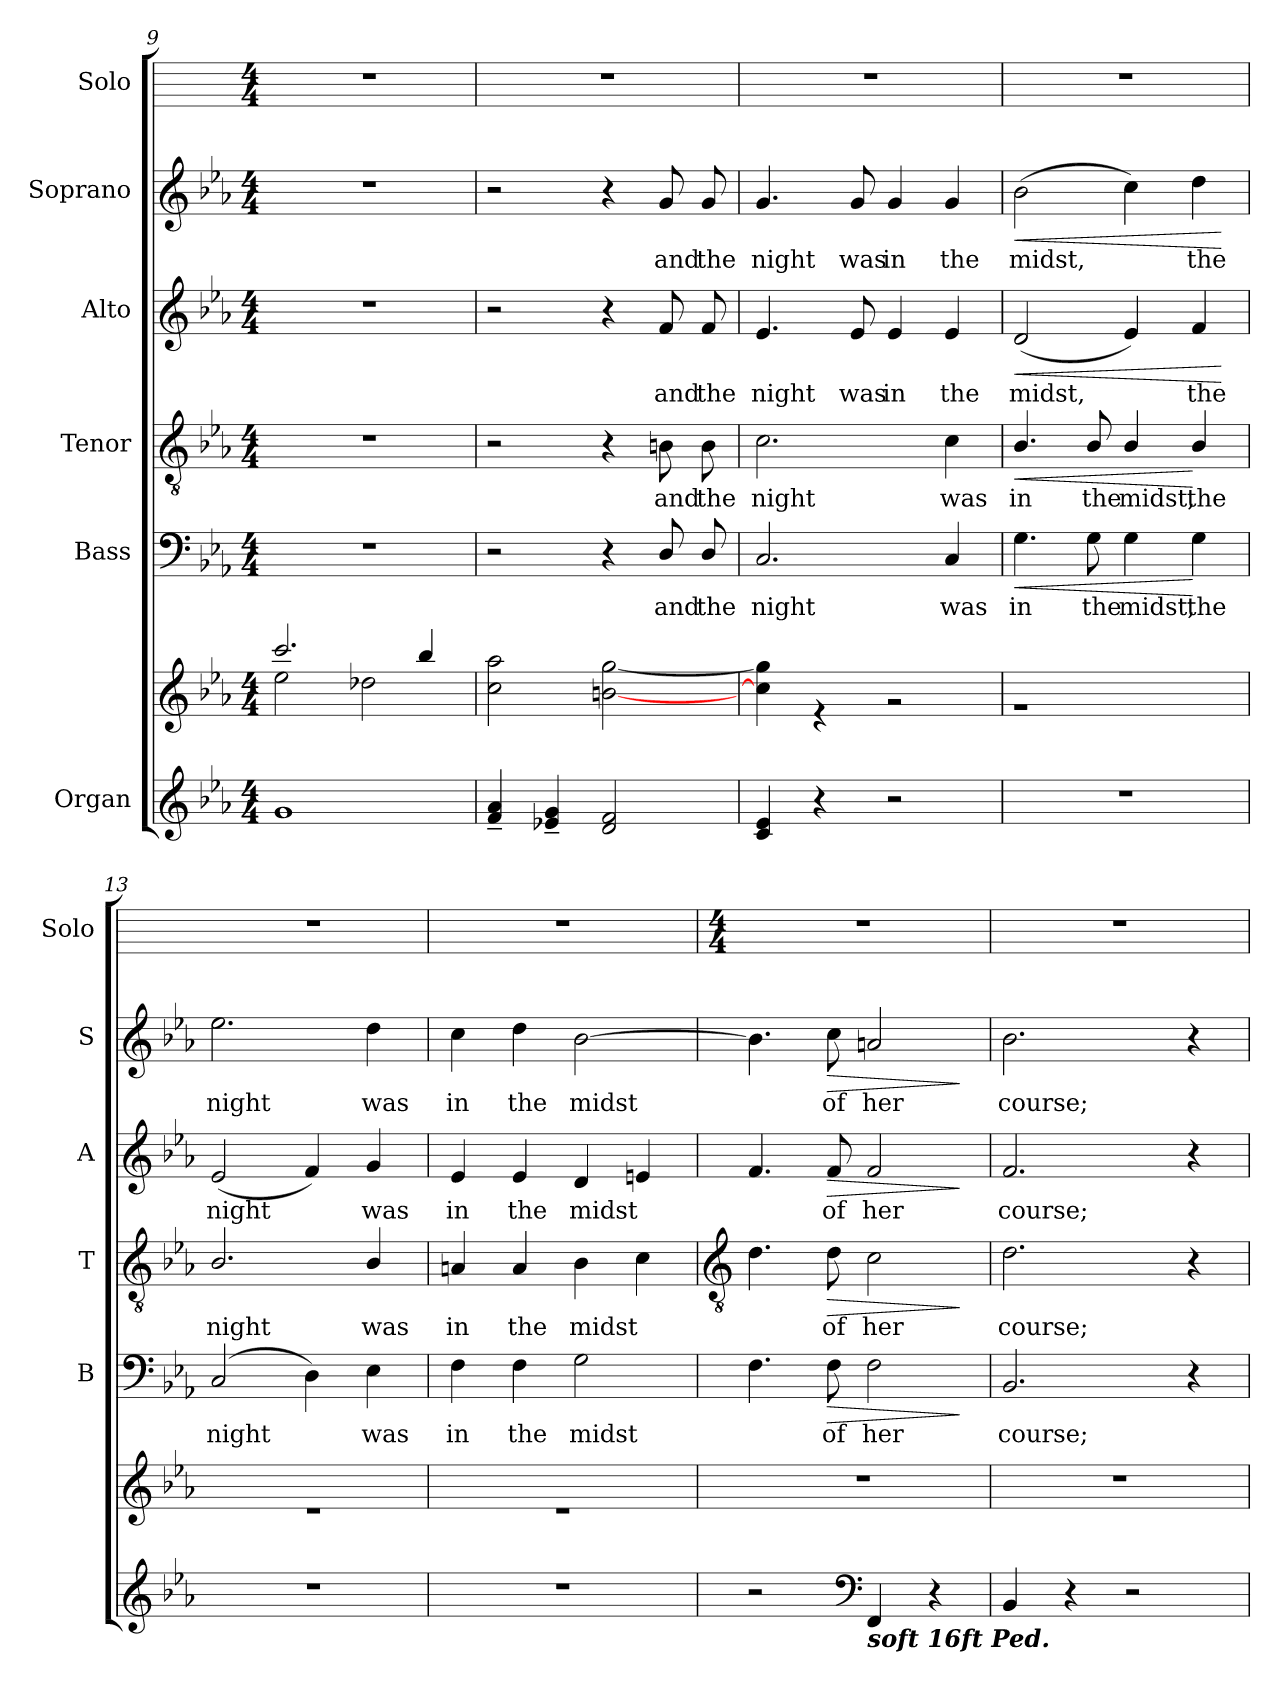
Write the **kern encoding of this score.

**kern	**kern	**kern	**text	**dynam	**kern	**text	**dynam	**kern	**text	**dynam	**kern	**text	**dynam	**kern
*part6	*part6	*part5	*part5	*part5	*part4	*part4	*part4	*part3	*part3	*part3	*part2	*part2	*part2	*part1
*staff7	*staff6	*staff5	*staff5	*staff5	*staff4	*staff4	*staff4	*staff3	*staff3	*staff3	*staff2	*staff2	*staff2	*staff1
*I"Organ	*	*I"Bass	*	*	*I"Tenor	*	*	*I"Alto	*	*	*I"Soprano	*	*	*I"Solo
*	*	*I'B	*	*	*I'T	*	*	*I'A	*	*	*I'S	*	*	*I'Solo
!!LO:LB:g=z
*clefG2	*clefG2	*clefF4	*	*	*clefGv2	*	*	*clefG2	*	*	*clefG2	*	*	*
*k[b-e-a-]	*k[b-e-a-]	*k[b-e-a-]	*	*	*k[b-e-a-]	*	*	*k[b-e-a-]	*	*	*k[b-e-a-]	*	*	*
*E-:	*E-:	*E-:	*	*	*E-:	*	*	*E-:	*	*	*E-:	*	*	*
*M4/4	*M4/4	*M4/4	*	*	*M4/4	*	*	*M4/4	*	*	*M4/4	*	*	*M4/4
=9	=9	=9	=9	=9	=9	=9	=9	=9	=9	=9	=9	=9	=9	=9
*	*^	*	*	*	*	*	*	*	*	*	*	*	*	*
1g	2.ccc/	2ee-\	1r	.	.	1r	.	.	1r	.	.	1r	.	.	1r
.	.	2dd-X\	.	.	.	.	.	.	.	.	.	.	.	.	.
.	4bb-/	.	.	.	.	.	.	.	.	.	.	.	.	.	.
=10	=10	=10	=10	=10	=10	=10	=10	=10	=10	=10	=10	=10	=10	=10	=10
4f~ 4a-~	1ryy	2cc\ 2aa-\	2r	.	.	2r	.	.	2r	.	.	2r	.	.	1r
4e-X~ 4g~	.	.	.	.	.	.	.	.	.	.	.	.	.	.	.
2d 2f	.	[2bn\ [2gg\	4r	.	.	4r	.	.	4r	.	.	4r	.	.	.
!	!	!	!	!LO:LY:b	!	!	!LO:LY:b	!	!	!LO:LY:b	!	!	!LO:LY:b	!	!
.	.	.	8D/	and	.	8Bn	and	.	8f	and	.	8g	and	.	.
!	!	!	!	!LO:LY:b	!	!	!LO:LY:b	!	!	!LO:LY:b	!	!	!LO:LY:b	!	!
.	.	.	8D/	the	.	8B	the	.	8f	the	.	8g	the	.	.
=11	=11	=11	=11	=11	=11	=11	=11	=11	=11	=11	=11	=11	=11	=11	=11
!	!	!	!	!LO:LY:b	!	!	!LO:LY:b	!	!	!LO:LY:b	!	!	!LO:LY:b	!	!
4c 4e-	1ryy	4cc\] 4gg\]	2.C	night	.	2.c	night	.	4.e-	night	.	4.g	night	.	1r
4r	.	4r	.	.	.	.	.	.	.	.	.	.	.	.	.
!	!	!	!	!	!	!	!	!	!	!LO:LY:b	!	!	!LO:LY:b	!	!
.	.	.	.	.	.	.	.	.	8e-	was	.	8g	was	.	.
!	!	!	!	!	!	!	!	!	!	!LO:LY:b	!	!	!LO:LY:b	!	!
2r	.	2r	.	.	.	.	.	.	4e-	in	.	4g	in	.	.
!	!	!	!	!LO:LY:b	!	!	!LO:LY:b	!	!	!LO:LY:b	!	!	!LO:LY:b	!	!
.	.	.	4C	was	.	4c	was	.	4e-	the	.	4g	the	.	.
=12	=12	=12	=12	=12	=12	=12	=12	=12	=12	=12	=12	=12	=12	=12	=12
!	!	!	!	!LO:LY:b	!LO:HP:b	!	!LO:LY:b	!LO:HP:b	!	!LO:LY:b	!LO:HP:b	!	!LO:LY:b	!LO:HP:b	!
1r	1ryy	1r	4.G	in	<	4.B-/	in	<	(<2d	midst,	<	(>2b-	midst,	<	1r
!	!	!	!	!LO:LY:b	!	!	!LO:LY:b	!	!	!	!	!	!	!	!
.	.	.	8G	the	.	8B-/	the	.	.	.	.	.	.	.	.
!	!	!	!	!LO:LY:b	!	!	!LO:LY:b	!	!	!	!	!	!	!	!
.	.	.	4G	midst,	.	4B-/	midst,	.	4e-)	.	.	4cc)	.	.	.
!	!	!	!	!LO:LY:b	!	!	!LO:LY:b	!	!	!LO:LY:b	!	!	!LO:LY:b	!	!
.	.	.	4G	the	[	4B-/	the	[	4f	the	.	4dd	the	.	.
*	*v	*v	*	*	*	*	*	*	*	*	*	*	*	*	*
.	.	.	.	.	.	.	.	.	.	[	.	.	[	.
=13	=13	=13	=13	=13	=13	=13	=13	=13	=13	=13	=13	=13	=13	=13
*	*^	*	*	*	*	*	*	*	*	*	*	*	*	*
!	!	!	!	!LO:LY:b	!	!	!LO:LY:b	!	!	!LO:LY:b	!	!	!LO:LY:b	!	!
1r	1ryy	1r	(<2C	night	.	2.B-/	night	.	(<2e-	night	.	2.ee-	night	.	1r
.	.	.	4D)	.	.	.	.	.	4f)	.	.	.	.	.	.
!	!	!	!	!LO:LY:b	!	!	!LO:LY:b	!	!	!LO:LY:b	!	!	!LO:LY:b	!	!
.	.	.	4E-	was	.	4B-/	was	.	4g	was	.	4dd	was	.	.
=14	=14	=14	=14	=14	=14	=14	=14	=14	=14	=14	=14	=14	=14	=14	=14
!	!	!	!	!LO:LY:b	!	!	!LO:LY:b	!	!	!LO:LY:b	!	!	!LO:LY:b	!	!
1r	1ryy	1r	4F	in	.	4An	in	.	4e-	in	.	4cc	in	.	1r
!	!	!	!	!LO:LY:b	!	!	!LO:LY:b	!	!	!LO:LY:b	!	!	!LO:LY:b	!	!
.	.	.	4F	the	.	4A	the	.	4e-	the	.	4dd	the	.	.
!	!	!	!	!LO:LY:b	!	!	!LO:LY:b	!	!	!LO:LY:b	!	!	!LO:LY:b	!	!
.	.	.	2G	midst	.	4B-	midst	.	4d	midst	.	[2b-	midst	.	.
.	.	.	.	.	.	4c	.	.	4en	.	.	.	.	.	.
*	*v	*v	*	*	*	*	*	*	*	*	*	*	*	*	*
!!LO:LB:g=z
=15	=15	=15	=15	=15	=15	=15	=15	=15	=15	=15	=15	=15	=15	=15
*	*	*	*	*	*clefGv2	*	*	*	*	*	*	*	*	*
*	*	*	*	*	*	*	*	*	*	*	*	*	*	*M4/4
2r	1r	4.F	.	.	4.d	.	.	4.f	.	.	4.b-]	.	.	1r
!	!	!	!LO:LY:b	!LO:HP:b	!	!LO:LY:b	!LO:HP:b	!	!LO:LY:b	!LO:HP:b	!	!LO:LY:b	!LO:HP:b	!
.	.	8F	of	>	8d	of	>	8f	of	>	8cc	of	>	.
*clefF4	*	*	*	*	*	*	*	*	*	*	*	*	*	*
!LO:TX:b:Bi:t=soft 16ft Ped.	!	!	!	!	!	!	!	!	!	!	!	!	!	!
!	!	!	!LO:LY:b	!	!	!LO:LY:b	!	!	!LO:LY:b	!	!	!LO:LY:b	!	!
4FF	.	2F	her	.	2c	her	.	2f	her	.	2an	her	.	.
4r	.	.	.	.	.	.	.	.	.	.	.	.	.	.
.	.	.	.	]	.	.	]	.	.	]	.	.	]	.
=16	=16	=16	=16	=16	=16	=16	=16	=16	=16	=16	=16	=16	=16	=16
!	!	!	!LO:LY:b	!	!	!LO:LY:b	!	!	!LO:LY:b	!	!	!LO:LY:b	!	!
4BB-	1r	2.BB-	course;	.	2.d	course;	.	2.f	course;	.	2.b-	course;	.	1r
4r	.	.	.	.	.	.	.	.	.	.	.	.	.	.
2r	.	.	.	.	.	.	.	.	.	.	.	.	.	.
.	.	4r	.	.	4r	.	.	4r	.	.	4r	.	.	.
=	=	=	=	=	=	=	=	=	=	=	=	=	=	=
*-	*-	*-	*-	*-	*-	*-	*-	*-	*-	*-	*-	*-	*-	*-
